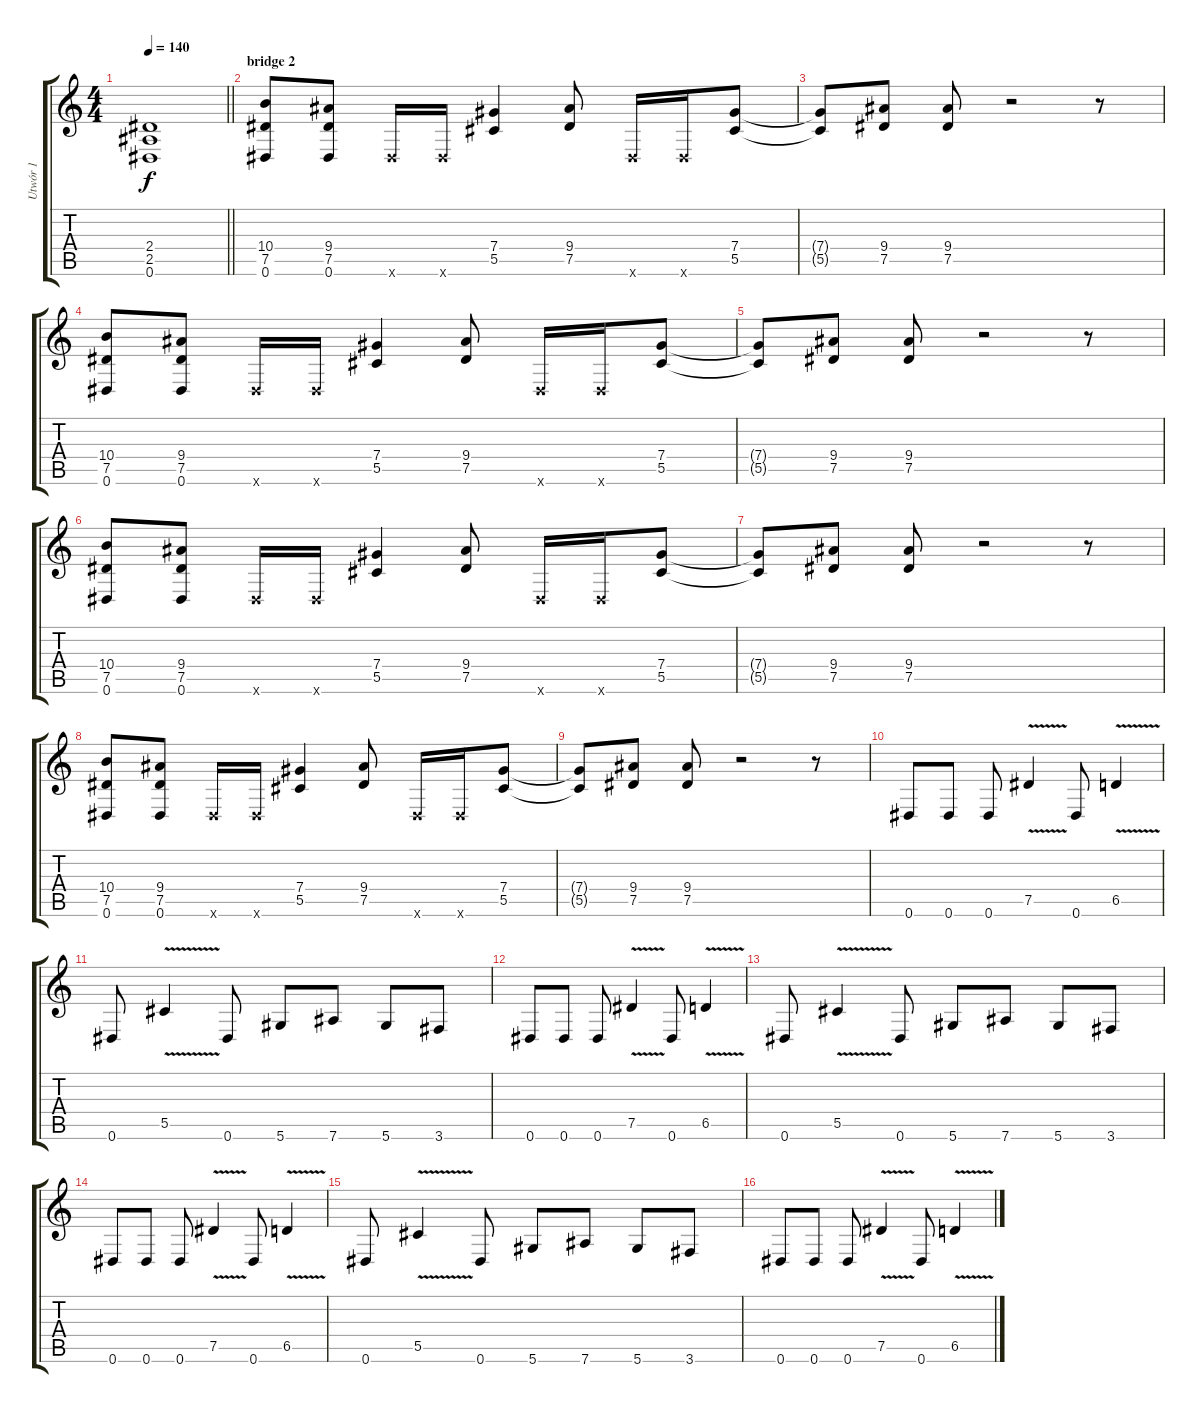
\track ("Utwór 1" "Utwór 1") {instrument distortionguitar}
\staff {score tabs}
\tuning (Eb4 Bb3 Gb3 Db3 Ab2 Eb2) {hide}
\ts (4 4)
\tempo 140
\clef g2
\barLineRight lightlight
\ks c
(2.4 2.5 0.6).1{dy f} |
\section ("" "bridge 2")
(10.4 7.5 0.6).8 (9.4 7.5 0.6).8 0.6{x}.16 0.6{x}.16 (7.4 5.5).4 (9.4 7.5).8 0.6{x}.16 0.6{x}.16 (7.4 5.5).8 |
(7.4{t} 5.5{t}).8 (9.4 7.5).8 (9.4 7.5).8 r.2 r.8 |
(10.4 7.5 0.6).8 (9.4 7.5 0.6).8 0.6{x}.16 0.6{x}.16 (7.4 5.5).4 (9.4 7.5).8 0.6{x}.16 0.6{x}.16 (7.4 5.5).8 |
(7.4{t} 5.5{t}).8 (9.4 7.5).8 (9.4 7.5).8 r.2 r.8 |
(10.4 7.5 0.6).8 (9.4 7.5 0.6).8 0.6{x}.16 0.6{x}.16 (7.4 5.5).4 (9.4 7.5).8 0.6{x}.16 0.6{x}.16 (7.4 5.5).8 |
(7.4{t} 5.5{t}).8 (9.4 7.5).8 (9.4 7.5).8 r.2 r.8 |
(10.4 7.5 0.6).8 (9.4 7.5 0.6).8 0.6{x}.16 0.6{x}.16 (7.4 5.5).4 (9.4 7.5).8 0.6{x}.16 0.6{x}.16 (7.4 5.5).8 |
(7.4{t} 5.5{t}).8 (9.4 7.5).8 (9.4 7.5).8 r.2 r.8 |
0.6.8 0.6.8 0.6.8 7.5{v}.4 0.6.8 6.5{v}.4 |
0.6.8 5.5{v}.4 0.6.8 5.6.8 7.6.8 5.6.8 3.6.8 |
0.6.8 0.6.8 0.6.8 7.5{v}.4 0.6.8 6.5{v}.4 |
0.6.8 5.5{v}.4 0.6.8 5.6.8 7.6.8 5.6.8 3.6.8 |
0.6.8 0.6.8 0.6.8 7.5{v}.4 0.6.8 6.5{v}.4 |
0.6.8 5.5{v}.4 0.6.8 5.6.8 7.6.8 5.6.8 3.6.8 |
0.6.8 0.6.8 0.6.8 7.5{v}.4 0.6.8 6.5{v}.4
